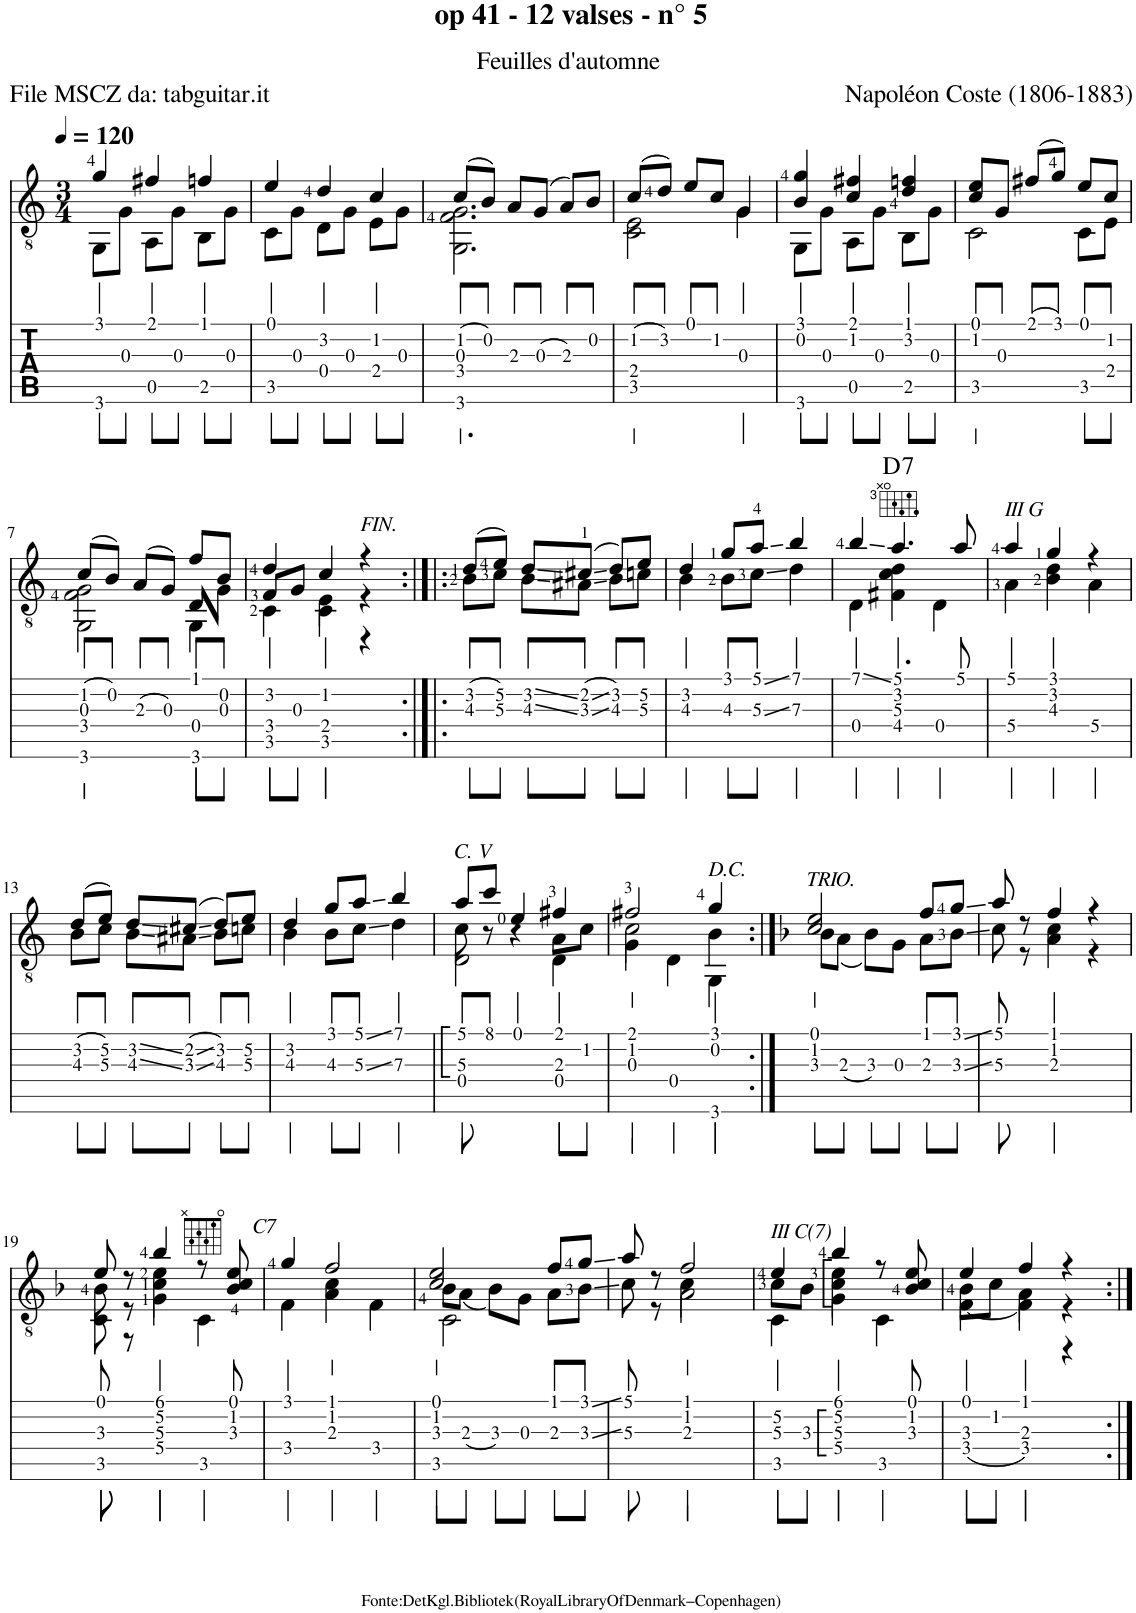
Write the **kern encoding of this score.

**kern	**kern	**harte
*part2	*part1	*part1
*staff2	*staff1	*
*I"Chitarra classica (Intavolatura)	*I"Guitar	*
*stria6	*	*
*	*clefGv2	*
*k[]	*k[]	*
*M3/4	*M3/4	*
*MM120	*MM120	*
=1	=1	=1
*^	*^	*
4g/	8GG\L	4g/	8GG\L	.
.	8G\J	.	8G\J	.
4f#X/	8AA\L	4f#X/	8AA\L	.
.	8G\J	.	8G\J	.
4fn/	8BB\L	4fn/	8BB\L	.
.	8G\J	.	8G\J	.
=2	=2	=2	=2	=2
4e/	8C\L	4e/	8C\L	.
.	8G\J	.	8G\J	.
4d/	8D\L	4d/	8D\L	.
.	8G\J	.	8G\J	.
4c/	8E\L	4c/	8E\L	.
.	8G\J	.	8G\J	.
=3	=3	=3	=3	=3
(8c/L	2.GG\ 2.F\ 2.G\	(8c/L	2.GG\ 2.F\ 2.G\	.
8B/J)	.	8B/J)	.	.
8A/L	.	8A/L	.	.
(8G/J	.	(8G/J	.	.
8A/L)	.	8A/L)	.	.
8B/J	.	8B/J	.	.
=4	=4	=4	=4	=4
(8c/L	2C\ 2E\	(8c/L	2C\ 2E\	.
8d/J)	.	8d/J)	.	.
8e/L	.	8e/L	.	.
8c/J	.	8c/J	.	.
4G/	4G\	4G/	4G\	.
=5	=5	=5	=5	=5
4B/ 4g/	8GG\L	4B/ 4g/	8GG\L	.
.	8G\J	.	8G\J	.
4c/ 4f#X/	8AA\L	4c/ 4f#X/	8AA\L	.
.	8G\J	.	8G\J	.
4d/ 4fn/	8BB\L	4d/ 4fn/	8BB\L	.
.	8G\J	.	8G\J	.
=6	=6	=6	=6	=6
8c/ 8e/L	2C\	8c/ 8e/L	2C\	.
8G/J	.	8G/J	.	.
(8f#X/L	.	(8f#X/L	.	.
8g/J)	.	8g/J)	.	.
8e/L	8C\L	8e/L	8C\L	.
8c/J	8E\J	8c/J	8E\J	.
!!LO:LB:g=z
=7	=7	=7	=7	=7
*	*^	*	*^	*
(8c/L	2F\ 2G\	2GG\	(8c/L	2F\ 2G\	2GG\	.
8B/J)	.	.	8B/J)	.	.	.
(8A/L	.	.	(8A/L	.	.	.
8G/J)	.	.	8G/J)	.	.	.
8f/L	8D\L	4GG\	8f/L	8D/L	4GG\	.
8B/J	8G\J	.	8B/J	8G\J	.	.
=8	=8	=8	=8	=8	=8	=8
4d/	8F\L	4C\	4d/	8F/L	4C\	.
.	8G\J	.	.	8G/J	.	.
4c/	4E\	4C\	4c/	4E\	4C\	.
!	!	!	!LO:TX:a:i:t=FIN.	!	!	!
4r	4r	4r	4r	4r	4r	.
*	*v	*v	*	*	*	*
*	*	*	*v	*v	*
=9:|!|:	=9:|!|:	=9:|!|:	=9:|!|:	=9:|!|:
(8d/L	8B\L	(8d/L	8B\L	.
8e/J)	8c\J	8e/J)	8c\J	.
8d/L	8B\L	8d/L	8B\L	.
(8c#X/J	8A#X\J	(8c#X/J	8A#X\J	.
8d/L)	8B\L	8d/L)	8B\L	.
8e/J	8cn\J	8e/J	8cn\J	.
=10	=10	=10	=10	=10
4d/	4B\	4d/	4B\	.
8g/L	8B\L	8g/L	8B\L	.
8a/J	8c\J	8a/J	8c\J	.
4b/	4d\	4b/	4d\	.
=11	=11	=11	=11	=11
4b/	4D\	4b/	4D\	.
!	!	!	!	!LO:H:kt=7
4.a/	4F#X\ 4c\ 4d\	4.a/	4F#X\ 4c\ 4d\	D:7
.	4D\	.	4D\	.
8a/	.	8a/	.	.
=12	=12	=12	=12	=12
!	!	!LO:TX:a:i:t=III G	!	!
4a/	4G\	4a/	4A\	.
4g/	4B\ 4d\	4g/	4B\ 4d\	.
4r	4G\	4r	4A\	.
!!LO:LB:g=z	!!
=13	=13	=13	=13	=13
(8d/L	8B\L	(8d/L	8B\L	.
8e/J)	8c\J	8e/J)	8c\J	.
8d/L	8B\L	8d/L	8B\L	.
(8c#X/J	8A#X\J	(8c#X/J	8A#X\J	.
8d/L)	8B\L	8d/L)	8B\L	.
8e/J	8cn\J	8e/J	8cn\J	.
=14	=14	=14	=14	=14
4d/	4B\	4d/	4B\	.
8g/L	8B\L	8g/L	8B\L	.
8a/J	8c\J	8a/J	8c\J	.
4b/	4d\	4b/	4d\	.
=15	=15	=15	=15	=15
*	*^	*	*^	*
!	!	!	!LO:TX:a:i:t=C. V	!	!	!
8a/L	8c\	2D\	8a/L	8c\	2D\	.
8cc/J	8r	.	8cc/J	8r	.	.
4e/	4r	.	4e/	4r	.	.
4f#X/	8A\L	4D\	4f#X/	8A\L	4D\	.
.	8c\J	.	.	8c\J	.	.
=16	=16	=16	=16	=16	=16	=16
2f#X/	2c\	4G\	2f#X/	2c\	4G\	.
.	.	4D\	.	.	4D\	.
4g/	4B\	4GG\	4g/	4B\	4GG\	.
*v	*v	*v	*	*	*	*
*	*v	*v	*v	*
=17:|!	=17:|!	=17:|!
*k[b-]	*k[b-]	*
*^	*^	*
*	*^	*	*^	*
!	!	!	!LO:TX:a:i:t=TRIO.	!	!	!
*	*v	*v	*	*	*	*
*	*	*	*v	*v	*
2c/ 2e/	8B-\L	2c/ 2e/	8B-\L	.
.	(8A\J	.	(8A\J	.
.	8B-\L)	.	8B-\L)	.
.	8G\J	.	8G\J	.
8f/L	8A\L	8f/L	8A\L	.
8g/J	8B-\J	8g/J	8B-\J	.
=18	=18	=18	=18	=18
8a/	8c\	8a/	8c\	.
8r	8r	8r	8r	.
4f/	4A\ 4c\	4f/	4A\ 4c\	.
4r	4r	4r	4r	.
!!LO:LB:g=z
=19	=19	=19	=19	=19
*	*^	*	*^	*
8e/	8B-\	8C\	8e/	8B-\	8C\	.
8r	8r	8r	8r	8r	8r	.
4b-/	4c\ 4e\	4G\	4b-/	4c\ 4e\	4G\	.
8r	4ryy	4C\	8r	4ryy	4C\	.
!	!	!	!LO:TX:a:i:t=C7	!	!	!
8B-/ 8c/ 8e/	.	.	8B-/ 8c/ 8e/	.	.	.
*	*v	*v	*	*	*	*
*	*	*	*v	*v	*
=20	=20	=20	=20	=20
4g/	4F\	4g/	4F\	.
2f/	4A\ 4c\	2f/	4A\ 4c\	.
.	4F\	.	4F\	.
=21	=21	=21	=21	=21
*	*^	*	*^	*
2c/ 2e/	8B-\L	2C\	2c/ 2e/	8B-\L	2C\	.
.	(8A\J	.	.	(8A\J	.	.
.	8B-\L)	.	.	8B-\L)	.	.
.	8G\J	.	.	8G\J	.	.
8f/L	8A\L	4ryy	8f/L	8A\L	4ryy	.
8g/J	8B-\J	.	8g/J	8B-\J	.	.
=22	=22	=22	=22	=22	=22	=22
8a/	8c\	4ryy	8a/	8c\	4ryy	.
8r	8r	.	8r	8r	.	.
2f/	4c\	2A\	2f/	4c\	2A\	.
.	4ryy	.	.	4ryy	.	.
=23	=23	=23	=23	=23	=23	=23
!	!	!	!LO:TX:a:i:t=III C(7)	!	!	!
4e/	8c\L	4C\	4e/	8c\L	4C\	.
.	8B-\J	.	.	8B-\J	.	.
4b-/	4c\ 4e\	4G\	4b-/	4c\ 4e\	4G\	.
8r	8r	4C\	8r	4ryy	4C\	.
8B-/ 8c/ 8e/	8ryy	.	8B-/ 8c/ 8e/	.	.	.
=24	=24	=24	=24	=24	=24	=24
4e/	8B-\L	[4F\	4e/	8B-\L	[4F\	.
.	8c\J	.	.	8c\J	.	.
4f/	4A\	4F\]	4f/	4A\	4F\]	.
4r	4r	4r	4r	4r	4r	.
*v	*v	*v	*	*	*	*
*	*v	*v	*v	*
=:|!	=:|!	=:|!
*-	*-	*-
